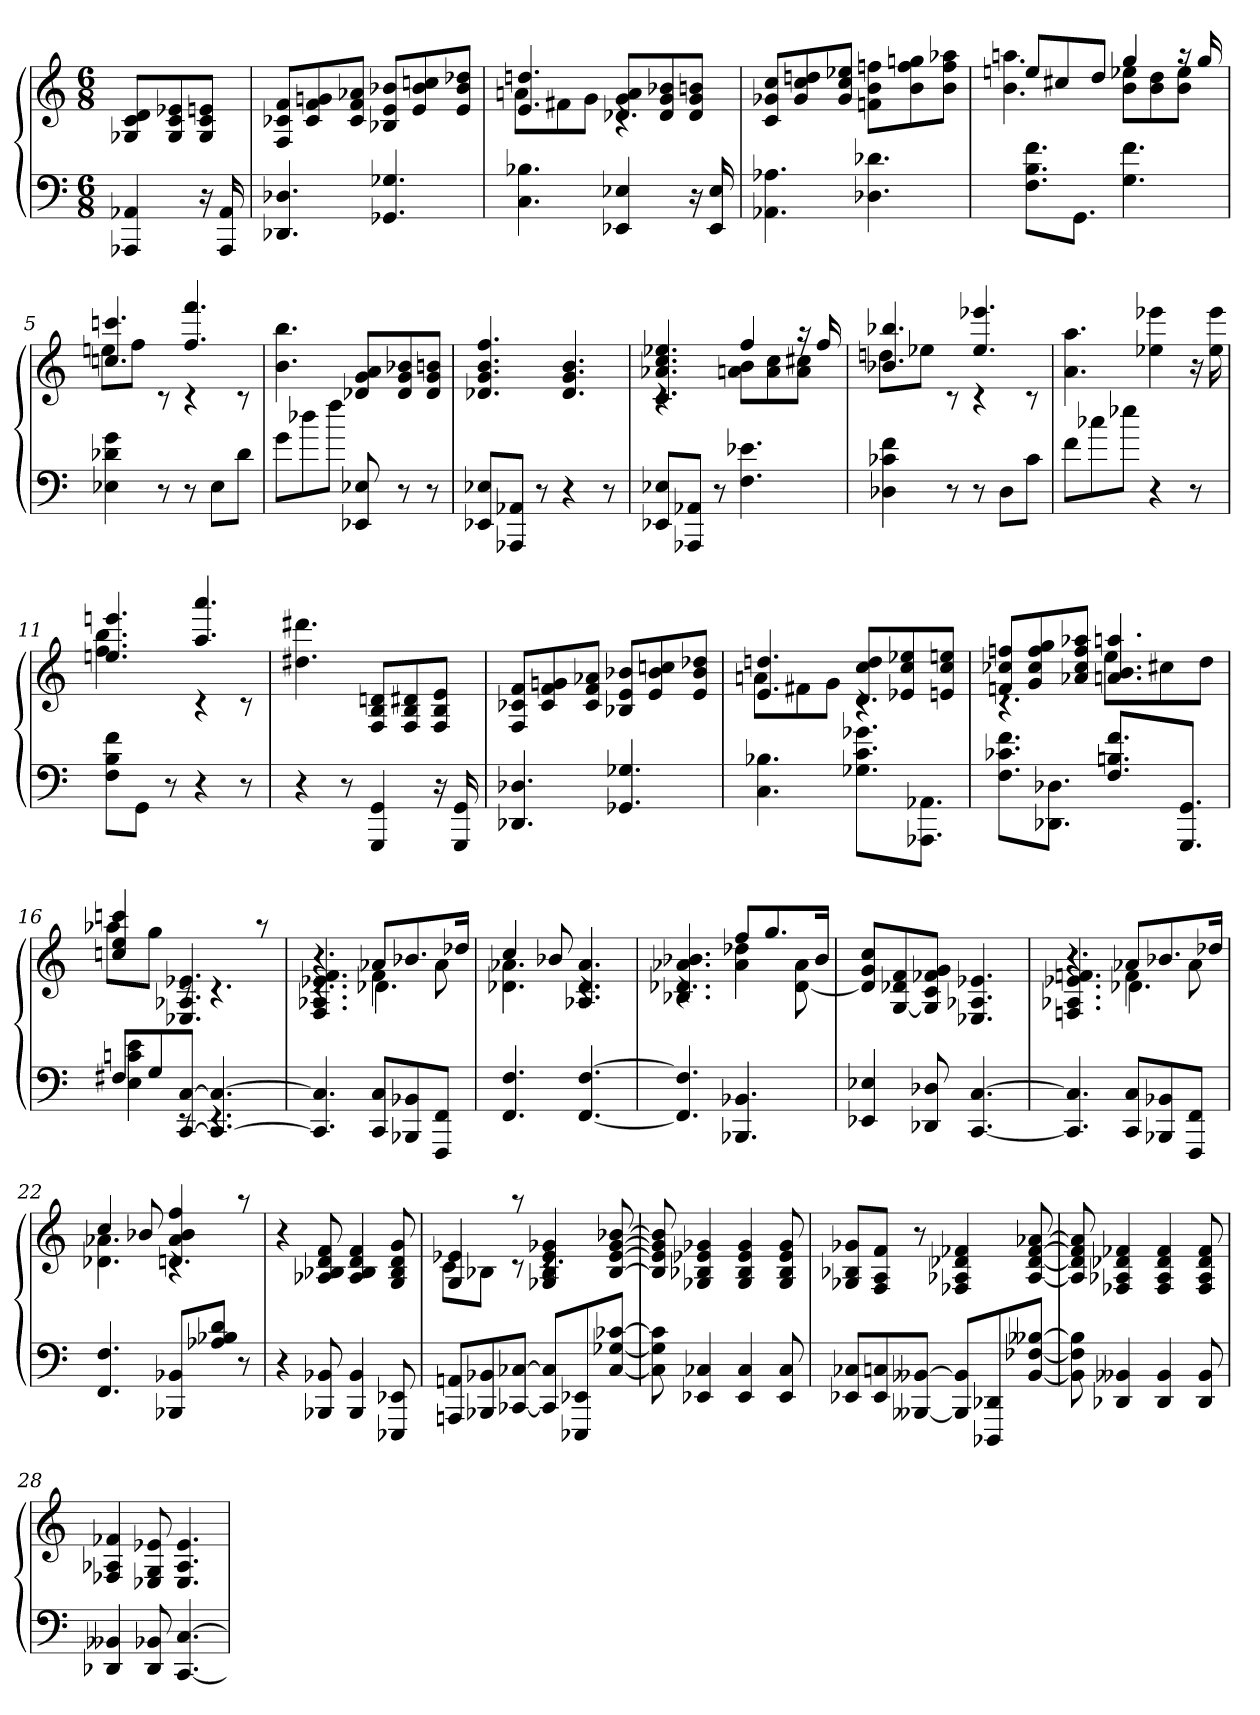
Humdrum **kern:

**kern	**kern
*part1	*part1
*staff2	*staff1
*clefF4	*clefG2
*k[]	*k[]
*C:	*C:
*M6/8	*M6/8
=	=
4AAA-X 4AA-X	8G-X 8c 8dL
.	8G- 8c 8e-X
16r	8G- 8c 8enJ
16AAA- 16AA-	.
=1	=1
4.DD-X 4.D-X	8F 8c-X 8fL
.	8c- 8f 8gn
.	8c- 8f 8a-XJ
4.GG-X 4.G-X	8B-X 8e 8b-XL
.	8e 8b- 8ccn
.	8e 8b- 8dd-XJ
=2	=2
*	*^
4.C 4.B-X	4.e 4.ddn	8anL
.	.	8f#X
.	.	8gJ
4EE-X 4E-X	8d-X 8g 8aL	4.rc
.	8d- 8g 8b-X	.
16r	8d- 8g 8bnJ	.
16EE- 16E-	.	.
*	*v	*v
=3	=3
4.AA-X 4.A-X	8c 8g-X 8ccL
.	8g- 8cc 8ddn
.	8g- 8cc 8ee-XJ
4.D-X 4.d-X	8fn 8b 8ffnL
.	8b 8ff 8ggn
.	8b 8ff 8aa-XJ
=4	=4
*	*^
8.F 8.B 8.fL	8eenL	4.b 4.aan
.	8cc#X	.
8.GGJ	.	.
.	8ddJ	.
4.G 4.f	4gg	8b 8ee-XL
.	.	8b 8dd
.	16raa	8b 8ee-J
.	16gg	.
=5	=5	=5
4E-X 4d-X 4g	4.ccn 4.cccn	8eenL
.	.	8ffJ
8r	.	8rc
8r	4.ff 4.fff	4rc
8E-L	.	.
8d-J	.	8rc
*	*v	*v
=6	=6
8gL	4.b 4.bb
8dd-X	.
8ffJ	.
8EE-X 8E-X	8d-X 8g 8aL
8r	8d- 8g 8b-X
8r	8d- 8g 8bnJ
=7	=7
8EE-X 8E-XL	4.d-X 4.g 4.b 4.ff
8AAA-X 8AA-XJ	.
8r	.
4r	4.d- 4.g 4.b
8r	.
=8	=8
*	*^
8EE-X 8E-XL	4.c 4.a-X 4.cc 4.ee-X	4.rc
8AAA-X 8AA-XJ	.	.
8r	.	.
4.F 4.e-X	4ff	8an 8bL
.	.	8a 8cc
.	16raa	8a 8cc#XJ
.	16ff	.
=9	=9	=9
4D-X 4c-X 4f	4.b-X 4.bb-X	8ddnL
.	.	8ee-XJ
8r	.	8rc
8r	4.ee- 4.eee-X	4rc
8D-L	.	.
8c-J	.	8rc
*	*v	*v
=10	=10
8fL	4.a 4.aa
8cc-X	.
8ee-XJ	.
4r	4ee-X 4eee-X
8r	16r
.	16ee- 16eee-
=11	=11
*	*^
8F 8B 8fL	4.een 4.eeen	4.ff 4.bb
8GGJ	.	.
8r	.	.
4r	4.aa 4.aaa	4rc
8r	.	8rc
*	*v	*v
=12	=12
4r	4.dd#X 4.ddd#X
8r	.
4GGG 4GG	8F 8B 8dnL
.	8F 8B 8d#X
16r	8F 8B 8eJ
16GGG 16GG	.
=13	=13
4.DD-X 4.D-X	8F 8c-X 8fL
.	8c- 8f 8gn
.	8c- 8f 8a-XJ
4.GG-X 4.G-X	8B-X 8e 8b-XL
.	8e 8b- 8ccn
.	8e 8b- 8dd-XJ
=14	=14
*	*^
4.C 4.B-X	4.e 4.ddn	8anL
.	.	8f#X
.	.	8gJ
8.G-X 8.c 8.g-XL	8d 8cc 8ddL	4.rc
.	8e-X 8cc 8ee-X	.
8.AAA-X 8.AA-XJ	.	.
.	8en 8cc 8eenJ	.
=15	=15	=15
8.F 8.c-X 8.fL	8fn 8cc-X 8ffnL	4.rc
.	8g 8cc- 8ff 8gg	.
8.DD-X 8.D-XJ	.	.
.	8a-X 8cc- 8ff 8aa-XJ	.
8.F 8.Bn 8.fL	4.an 4.b 4.aan	8eeL
.	.	8cc#X
8.GGG 8.GGJ	.	.
.	.	8ddJ
=16	=16	=16
*^	*	*
8F#XL	4E 4cn 4e	4ccn 4ee 4cccn	8aa-XL
8G	.	.	8ggJ
[8CC [8CJ	8rEE	4.E-X 4.A-X 4.e-X	8rc
4.CC_ 4.C_	4.rEE	.	4.rc
.	.	8raa	.
*v	*v	*	*
=17	=17	=17
*	*	*^
4.CC] 4.C]	4.F 4.A-X 4.e-X 4.f	4.rc	4.r
8CC 8CL	8a-XL	4f	4.d-X\
8BBB-X 8BB-X	8.b-X	.	.
8FFF 8FFJ	.	8a-	.
.	16dd-XJk	.	.
*	*	*v	*v
=18	=18	=18
4.FF 4.F	4cc	4.d-X 4.a-X
.	8b-X	.
[4.FF [4.F	4.A-X 4.d- 4.a-	4.rc
=19	=19	=19
4.FF] 4.F]	4.B-X 4.d-X 4.a-X 4.b-X	4.rc
4.BBB-X 4.BB-X	8ffL	4a- 4dd-X
.	8.gg	.
.	.	[8d- 8a-
.	16b-Jk	.
*	*v	*v
=20	=20
4EE-X 4E-X	8d-] 8g 8ccL
.	[8G 8d-X 8f
8DD-X 8D-X	8G] 8c 8f-X 8gJ
[4.CC [4.C	4.E-X 4.A-X 4.e-X
=21	=21
*	*^
*	*	*^
4.CC] 4.C]	4.Fn 4.A-X 4.e-X 4.fn	4.r	4.r
8CC 8CL	8a-XL	4f	4.d-X\
8BBB-X 8BB-X	8.b-X	.	.
8FFF 8FFJ	.	8a-	.
.	16dd-XJk	.	.
*	*	*v	*v
=22	=22	=22
4.FF 4.F	4cc	4.d-X 4.a-X
.	8b-X	.
8BBB-X 8BB-XL	4dn 4a- 4b- 4ff	4.rc
8A-X 8B-X 8dJ	.	.
8r	8raa	.
*	*v	*v
=23	=23
4r	4r
8BBB-X 8BB-X	8A-X 8B-X 8d 8f
4BBB- 4BB-	4A- 4B- 4d 4f
8EEE-X 8EE-X	8G 8B- 8d 8g
=24	=24
*	*^
8AAAn 8AAnL	4G 4e-X	8cL
8BBB-X 8BB-X	.	8B-XJ
[8CC-X [8C-XJ	8raa	8rc
8CC-] 8C-]L	4G-X 4B- 4e- 4g-X	4.rc
8EEE-X 8EE-X	.	.
[8C- [8G-X [8c-XJ	[8B- [8e- [8g- [8b-X	.
*	*v	*v
=25	=25
8C-] 8G-] 8c-]	8B-] 8e-] 8g-] 8b-]
4EE-X 4C-X	4G-X 4B-X 4e-X 4g-X
4EE- 4C-	4G- 4B- 4e- 4g-
8EE- 8C-	8G- 8B- 8e- 8g-
=26	=26
8EE-X 8C-XL	8G-X 8B-X 8g-XL
8EE- 8Cn	8F 8A 8fJ
[8BBB--X [8BB--XJ	8r
8BBB--] 8BB--]L	4F-X 4A-X 4d-X 4f-X
8DDD-X 8DD-X	.
[8BB-- [8F-X [8B--XJ	[8A- [8d- [8f- [8a-X
=27	=27
8BB--] 8F-] 8B--]	8A-] 8d-] 8f-] 8a-]
4DD-X 4BB--X	4F-X 4A-X 4d-X 4f-X
4DD- 4BB--	4F- 4A- 4d- 4f-
8DD- 8BB--	8F- 8A- 8d- 8f-
=28	=28
4DD-X 4BB--X	4F-X 4A-X 4f-X
8DD- 8BB-X	8E-X 8G 8e-X
[4.CC [4.C	4.E- 4.A- 4.e-
=	=
*-	*-
